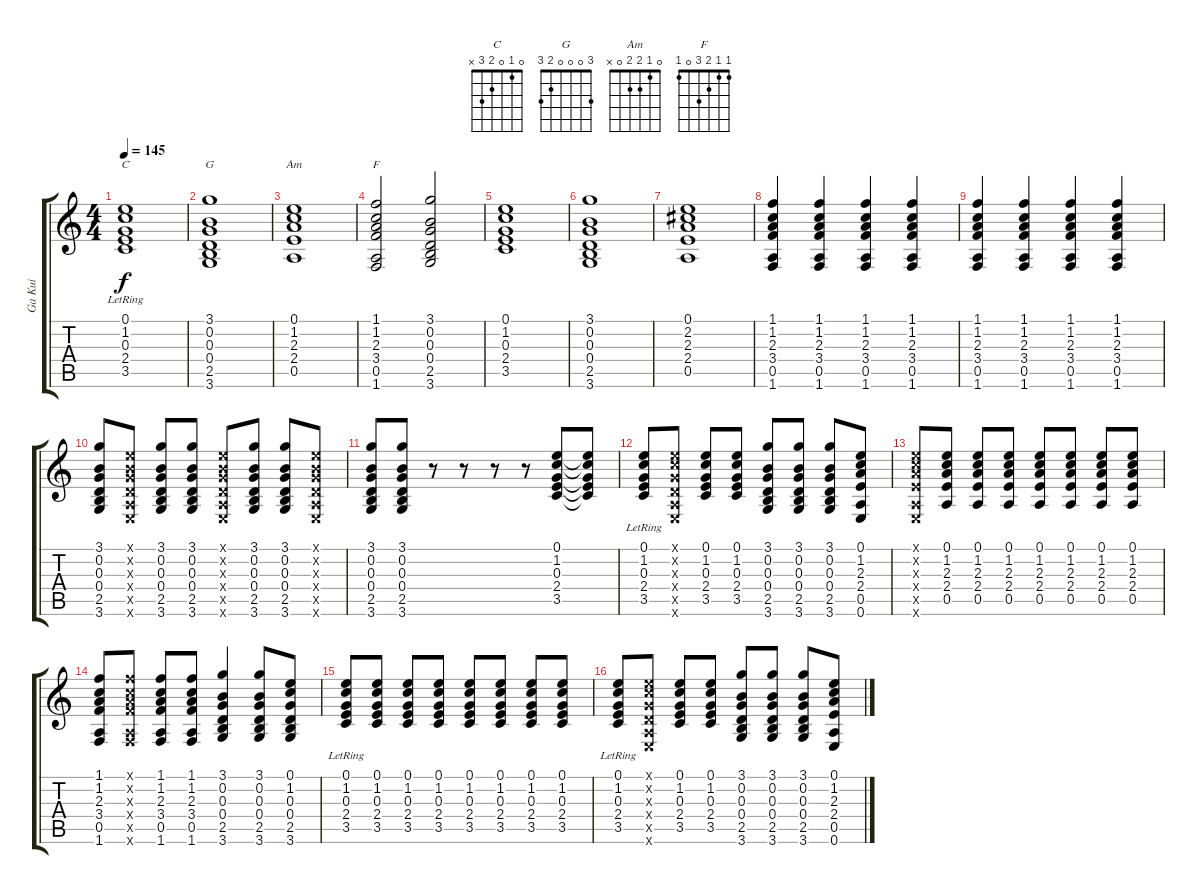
\track ("Ga Kui" "Ga Kui") {instrument overdrivenguitar}
\staff {score tabs}
\tuning (E4 B3 G3 D3 A2 E2) {hide}
\chord ("C" 0 1 0 2 3 x)
\chord ("G" 3 0 0 0 2 3)
\chord ("Am" 0 1 2 2 0 x)
\chord ("F" 1 1 2 3 0 1)
\ts (4 4)
\tempo 145
\clef g2
\ks c
(0.1 1.2 0.3{lr} 2.4 3.5).1{ch "C" dy f instrument overdrivenguitar} |
(3.1 0.2 0.3 0.4 2.5 3.6).1{ch "G"} |
(0.1 1.2 2.3 2.4 0.5).1{ch "Am"} |
(1.1 1.2 2.3 3.4 0.5 1.6).2{ch "F"} (3.1 0.2 0.3 0.4 2.5 3.6).2 |
(0.1 1.2 0.3 2.4 3.5).1 |
(3.1 0.2 0.3 0.4 2.5 3.6).1 |
(0.1 2.2 2.3 2.4 0.5).1 |
(1.1 1.2 2.3 3.4 0.5 1.6).4 (1.1 1.2 2.3 3.4 0.5 1.6).4 (1.1 1.2 2.3 3.4 0.5 1.6).4 (1.1 1.2 2.3 3.4 0.5 1.6).4 |
(1.1 1.2 2.3 3.4 0.5 1.6).4 (1.1 1.2 2.3 3.4 0.5 1.6).4 (1.1 1.2 2.3 3.4 0.5 1.6).4 (1.1 1.2 2.3 3.4 0.5 1.6).4 |
(3.1 0.2 0.3 0.4 2.5 3.6).8 (0.1{x} 0.2{x} 0.3{x} 0.4{x} 0.5{x} 0.6{x}).8 (3.1 0.2 0.3 0.4 2.5 3.6).8 (3.1 0.2 0.3 0.4 2.5 3.6).8 (0.1{x} 0.2{x} 0.3{x} 0.4{x} 0.5{x} 0.6{x}).8 (3.1 0.2 0.3 0.4 2.5 3.6).8 (3.1 0.2 0.3 0.4 2.5 3.6).8 (0.1{x} 0.2{x} 0.3{x} 0.4{x} 0.5{x} 0.6{x}).8 |
(3.1 0.2 0.3 0.4 2.5 3.6).8 (3.1 0.2 0.3 0.4 2.5 3.6).8 r.8 r.8 r.8 r.8 (0.1 1.2 0.3 2.4 3.5).8 (0.1{t} 1.2{t} 0.3{t} 2.4{t} 3.5{t}).8 |
(0.1 1.2 0.3{lr} 2.4 3.5).8 (0.1{x} 1.2{x} 0.3{x} 0.4{x} 0.5{x} 0.6{x}).8 (0.1 1.2 0.3 2.4 3.5).8 (0.1 1.2 0.3 2.4 3.5).8 (3.1 0.2 0.3 0.4 2.5 3.6).8 (3.1 0.2 0.3 0.4 2.5 3.6).8 (3.1 0.2 0.3 0.4 2.5 3.6).8 (0.1 1.2 2.3 2.4 0.5 0.6).8 |
(0.1{x} 1.2{x} 2.3{x} 2.4{x} 0.5{x} 0.6{x}).8 (0.1 1.2 2.3 2.4 0.5).8 (0.1 1.2 2.3 2.4 0.5).8 (0.1 1.2 2.3 2.4 0.5).8 (0.1 1.2 2.3 2.4 0.5).8 (0.1 1.2 2.3 2.4 0.5).8 (0.1 1.2 2.3 2.4 0.5).8 (0.1 1.2 2.3 2.4 0.5).8 |
(1.1 1.2 2.3 3.4 0.5 1.6).8 (1.1{x} 1.2{x} 2.3{x} 3.4{x} 0.5{x} 1.6{x}).8 (1.1 1.2 2.3 3.4 0.5 1.6).8 (1.1 1.2 2.3 3.4 0.5 1.6).8 (3.1 0.2 0.3 0.4 2.5 3.6).4 (3.1 0.2 0.3 0.4 2.5 3.6).8 (0.1 1.2 0.3 0.4 2.5 3.6).8 |
(0.1 1.2 0.3{lr} 2.4 3.5).8 (0.1 1.2 0.3 2.4 3.5).8 (0.1 1.2 0.3 2.4 3.5).8 (0.1 1.2 0.3 2.4 3.5).8 (0.1 1.2 0.3 2.4 3.5).8 (0.1 1.2 0.3 2.4 3.5).8 (0.1 1.2 0.3 2.4 3.5).8 (0.1 1.2 0.3 2.4 3.5).8 |
(0.1 1.2 0.3{lr} 2.4 3.5).8 (0.1{x} 1.2{x} 0.3{x} 0.4{x} 0.5{x} 0.6{x}).8 (0.1 1.2 0.3 2.4 3.5).8 (0.1 1.2 0.3 2.4 3.5).8 (3.1 0.2 0.3 0.4 2.5 3.6).8 (3.1 0.2 0.3 0.4 2.5 3.6).8 (3.1 0.2 0.3 0.4 2.5 3.6).8 (0.1 1.2 2.3 2.4 0.5 0.6).8
